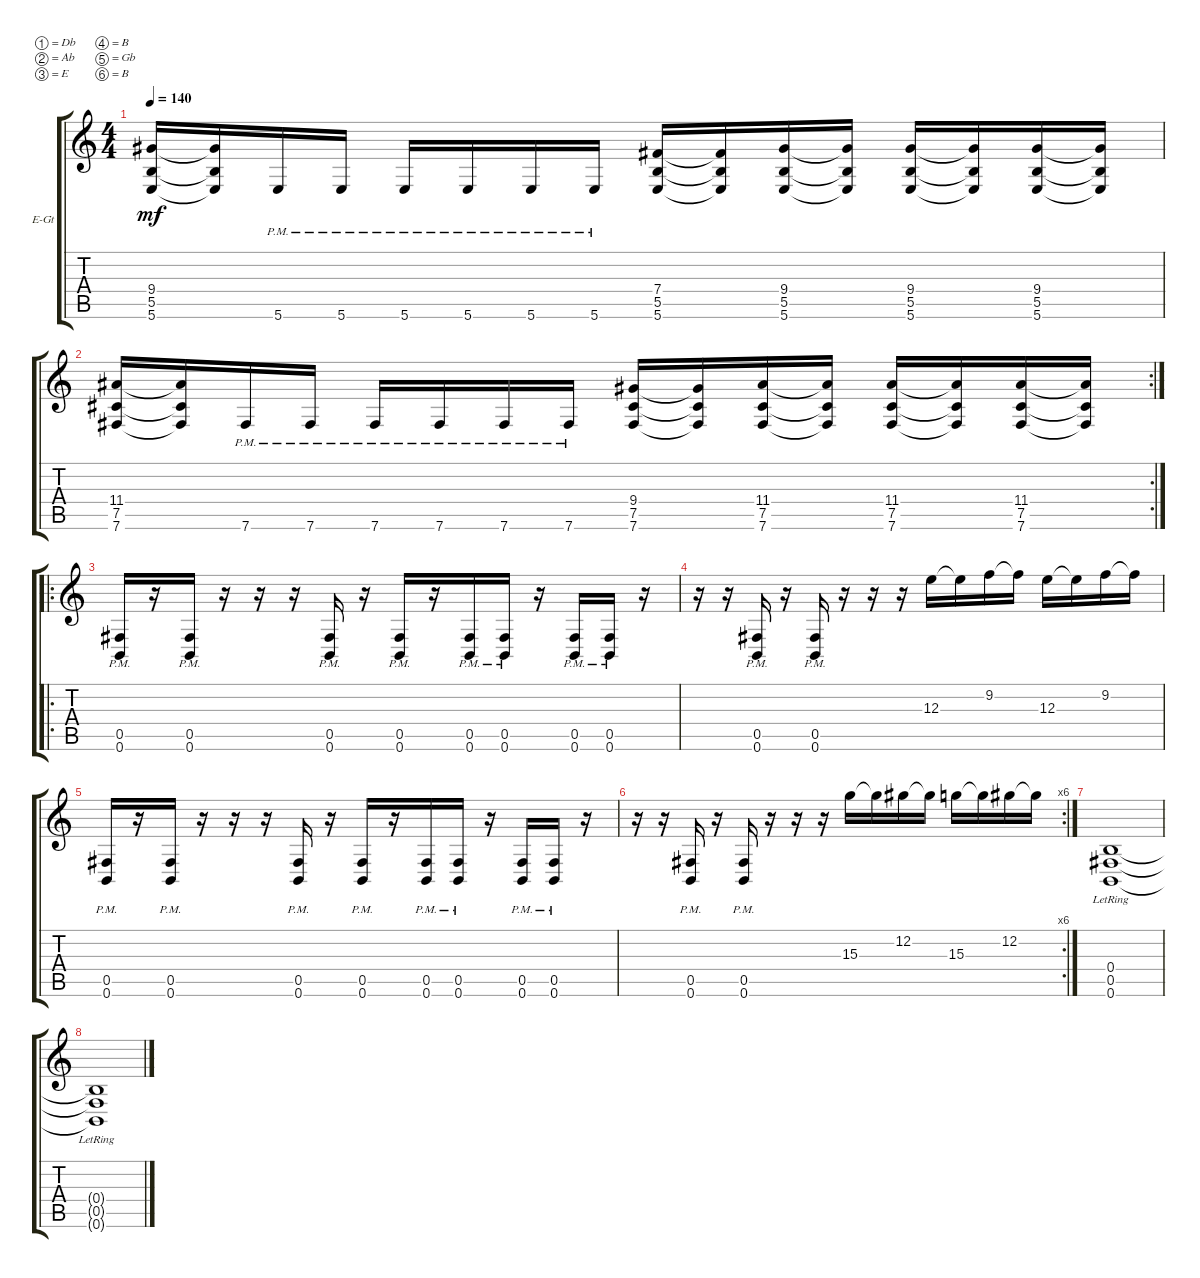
\bracketExtendMode groupsimilarinstruments
\firstSystemTrackNameOrientation horizontal
\otherSystemsTrackNameOrientation horizontal
\track ("Lead" "E-Gt") {instrument distortionguitar}
\staff {score tabs}
\tuning (Db4 Ab3 E3 B2 Gb2 B1)
\ts (4 4)
\tempo 140
\clef g2
\ks c
(5.6 5.5 9.4).16{dy mf} (5.6{t} 5.5{t} 9.4{t}).16 5.6{pm}.16 5.6{pm}.16 5.6{pm}.16 5.6{pm}.16 5.6{pm}.16 5.6{pm}.16 (5.6 5.5 7.4).16 (5.6{t} 5.5{t} 7.4{t}).16 (5.6 5.5 9.4).16 (5.6{t} 5.5{t} 9.4{t}).16 (5.6 5.5 9.4).16 (5.6{t} 5.5{t} 9.4{t}).16 (5.6 9.4 5.5).16 (5.6{t} 9.4{t} 5.5{t}).16 |
\rc 2
(7.6 7.5 11.4).16 (7.6{t} 7.5{t} 11.4{t}).16 7.6{pm}.16 7.6{pm}.16 7.6{pm}.16 7.6{pm}.16 7.6{pm}.16 7.6{pm}.16 (7.6 7.5 9.4).16 (7.6{t} 7.5{t} 9.4{t}).16 (7.6 7.5 11.4).16 (7.6{t} 7.5{t} 11.4{t}).16 (7.6 7.5 11.4).16 (7.6{t} 7.5{t} 11.4{t}).16 (7.6 11.4 7.5).16 (7.6{t} 11.4{t} 7.5{t}).16 |
\ro
(0.6{pm} 0.5{pm}).16 r.16 (0.6{pm} 0.5{pm}).16 r.16 r.16 r.16 (0.6{pm} 0.5{pm}).16 r.16 (0.6{pm} 0.5{pm}).16 r.16 (0.6{pm} 0.5{pm}).16 (0.6{pm} 0.5{pm}).16 r.16 (0.6{pm} 0.5{pm}).16 (0.6{pm} 0.5{pm}).16 r.16 |
r.16 r.16 (0.6{pm} 0.5{pm}).16 r.16 (0.6{pm} 0.5{pm}).16 r.16 r.16 r.16 12.3.16 12.3{t}.16 9.2.16 9.2{t}.16 12.3.16 12.3{t}.16 9.2.16 9.2{t}.16 |
(0.6{pm} 0.5{pm}).16 r.16 (0.6{pm} 0.5{pm}).16 r.16 r.16 r.16 (0.6{pm} 0.5{pm}).16 r.16 (0.6{pm} 0.5{pm}).16 r.16 (0.6{pm} 0.5{pm}).16 (0.6{pm} 0.5{pm}).16 r.16 (0.6{pm} 0.5{pm}).16 (0.6{pm} 0.5{pm}).16 r.16 |
\rc 6
r.16 r.16 (0.6{pm} 0.5{pm}).16 r.16 (0.6{pm} 0.5{pm}).16 r.16 r.16 r.16 15.3.16 15.3{t}.16 12.2.16 12.2{t}.16 15.3.16 15.3{t}.16 12.2.16 12.2{t}.16 |
(0.6{lr} 0.5{lr} 0.4{lr}).1 |
(0.6{lr t} 0.5{lr t} 0.4{lr t}).1
